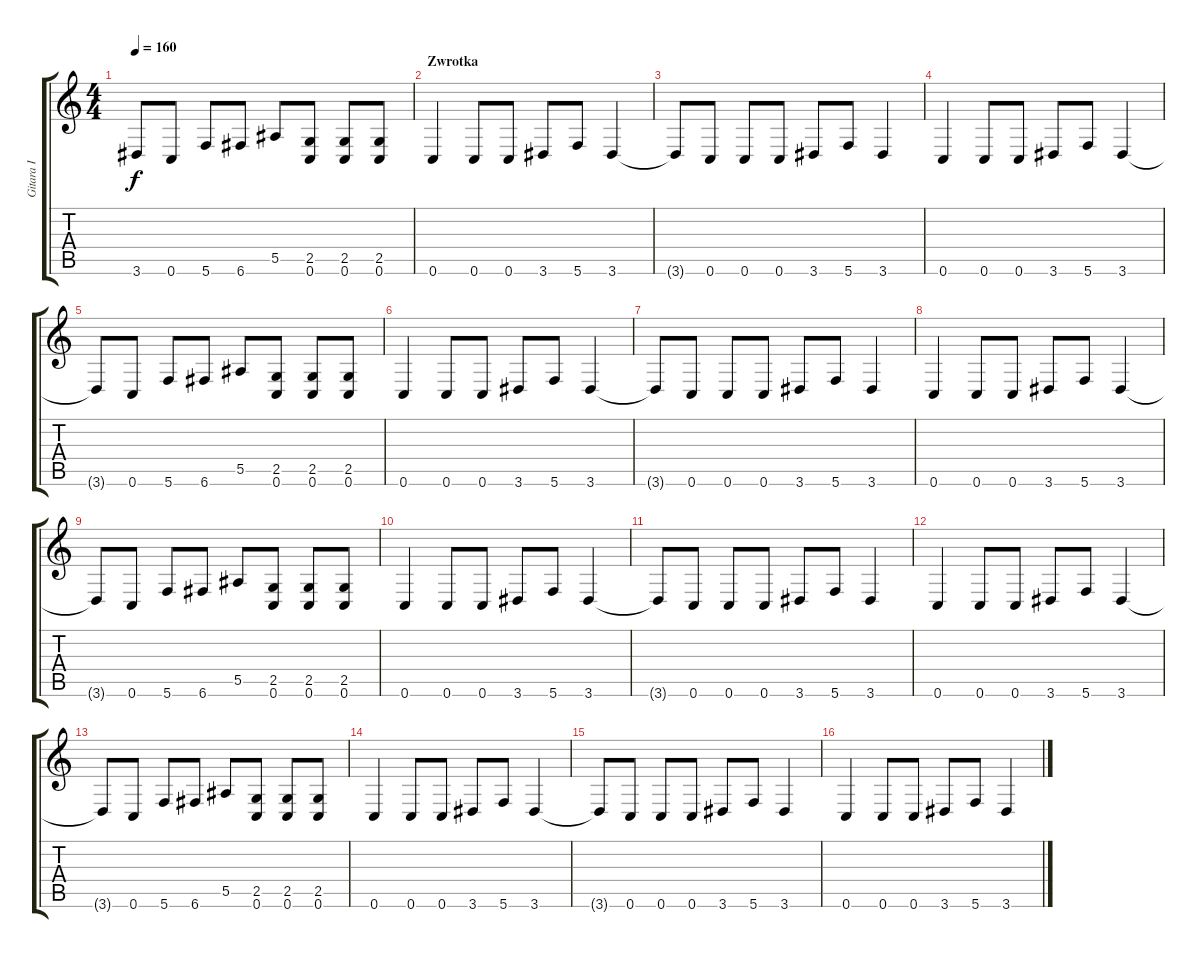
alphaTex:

\track ("Gitara I" "Gitara I") {instrument distortionguitar}
\staff {score tabs}
\tuning (C4 G3 Eb3 Bb2 F2 C2) {hide}
\ts (4 4)
\tempo 160
\clef g2
\ks c
3.6{t}.8{dy f} 0.6.8 5.6.8 6.6.8 5.5.8 (2.5 0.6).8 (2.5 0.6).8 (2.5 0.6).8 |
\section ("" "Zwrotka")
0.6.4 0.6.8 0.6.8 3.6.8 5.6.8 3.6.4 |
3.6{t}.8 0.6.8 0.6.8 0.6.8 3.6.8 5.6.8 3.6.4 |
0.6.4 0.6.8 0.6.8 3.6.8 5.6.8 3.6.4 |
3.6{t}.8 0.6.8 5.6.8 6.6.8 5.5.8 (2.5 0.6).8 (2.5 0.6).8 (2.5 0.6).8 |
0.6.4 0.6.8 0.6.8 3.6.8 5.6.8 3.6.4 |
3.6{t}.8 0.6.8 0.6.8 0.6.8 3.6.8 5.6.8 3.6.4 |
0.6.4 0.6.8 0.6.8 3.6.8 5.6.8 3.6.4 |
3.6{t}.8 0.6.8 5.6.8 6.6.8 5.5.8 (2.5 0.6).8 (2.5 0.6).8 (2.5 0.6).8 |
0.6.4 0.6.8 0.6.8 3.6.8 5.6.8 3.6.4 |
3.6{t}.8 0.6.8 0.6.8 0.6.8 3.6.8 5.6.8 3.6.4 |
0.6.4 0.6.8 0.6.8 3.6.8 5.6.8 3.6.4 |
3.6{t}.8 0.6.8 5.6.8 6.6.8 5.5.8 (2.5 0.6).8 (2.5 0.6).8 (2.5 0.6).8 |
0.6.4 0.6.8 0.6.8 3.6.8 5.6.8 3.6.4 |
3.6{t}.8 0.6.8 0.6.8 0.6.8 3.6.8 5.6.8 3.6.4 |
0.6.4 0.6.8 0.6.8 3.6.8 5.6.8 3.6.4
